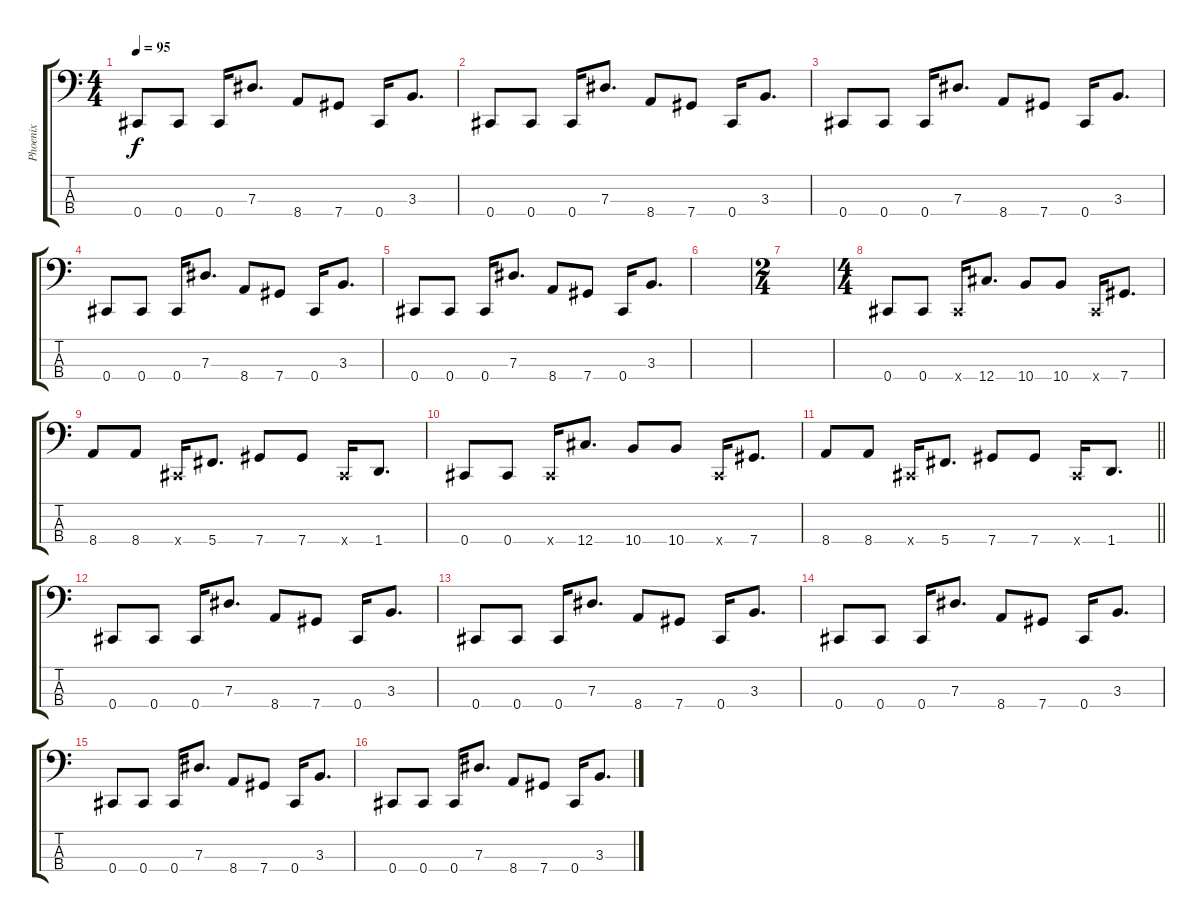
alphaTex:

\track ("Phoenix" "Phoenix") {instrument electricbasspick}
\staff {score tabs}
\tuning (Gb2 Db2 Ab1 Db1) {hide}
\ts (4 4)
\tempo 95
\clef f4
\ks c
0.4.8{dy f} 0.4.8 0.4.16 7.3.8{d} 8.4.8 7.4.8 0.4.16 3.3.8{d} |
0.4.8 0.4.8 0.4.16 7.3.8{d} 8.4.8 7.4.8 0.4.16 3.3.8{d} |
0.4.8 0.4.8 0.4.16 7.3.8{d} 8.4.8 7.4.8 0.4.16 3.3.8{d} |
0.4.8 0.4.8 0.4.16 7.3.8{d} 8.4.8 7.4.8 0.4.16 3.3.8{d} |
0.4.8 0.4.8 0.4.16 7.3.8{d} 8.4.8 7.4.8 0.4.16 3.3.8{d} |
|
\ts (2 4)
|
\ts (4 4)
0.4.8 0.4.8 0.4{x}.16 12.4.8{d} 10.4.8 10.4.8 0.4{x}.16 7.4.8{d} |
8.4.8 8.4.8 0.4{x}.16 5.4.8{d} 7.4.8 7.4.8 0.4{x}.16 1.4.8{d} |
0.4.8 0.4.8 0.4{x}.16 12.4.8{d} 10.4.8 10.4.8 0.4{x}.16 7.4.8{d} |
\barLineRight lightlight
8.4.8 8.4.8 0.4{x}.16 5.4.8{d} 7.4.8 7.4.8 0.4{x}.16 1.4.8{d} |
0.4.8 0.4.8 0.4.16 7.3.8{d} 8.4.8 7.4.8 0.4.16 3.3.8{d} |
0.4.8 0.4.8 0.4.16 7.3.8{d} 8.4.8 7.4.8 0.4.16 3.3.8{d} |
0.4.8 0.4.8 0.4.16 7.3.8{d} 8.4.8 7.4.8 0.4.16 3.3.8{d} |
0.4.8 0.4.8 0.4.16 7.3.8{d} 8.4.8 7.4.8 0.4.16 3.3.8{d} |
0.4.8 0.4.8 0.4.16 7.3.8{d} 8.4.8 7.4.8 0.4.16 3.3.8{d}
